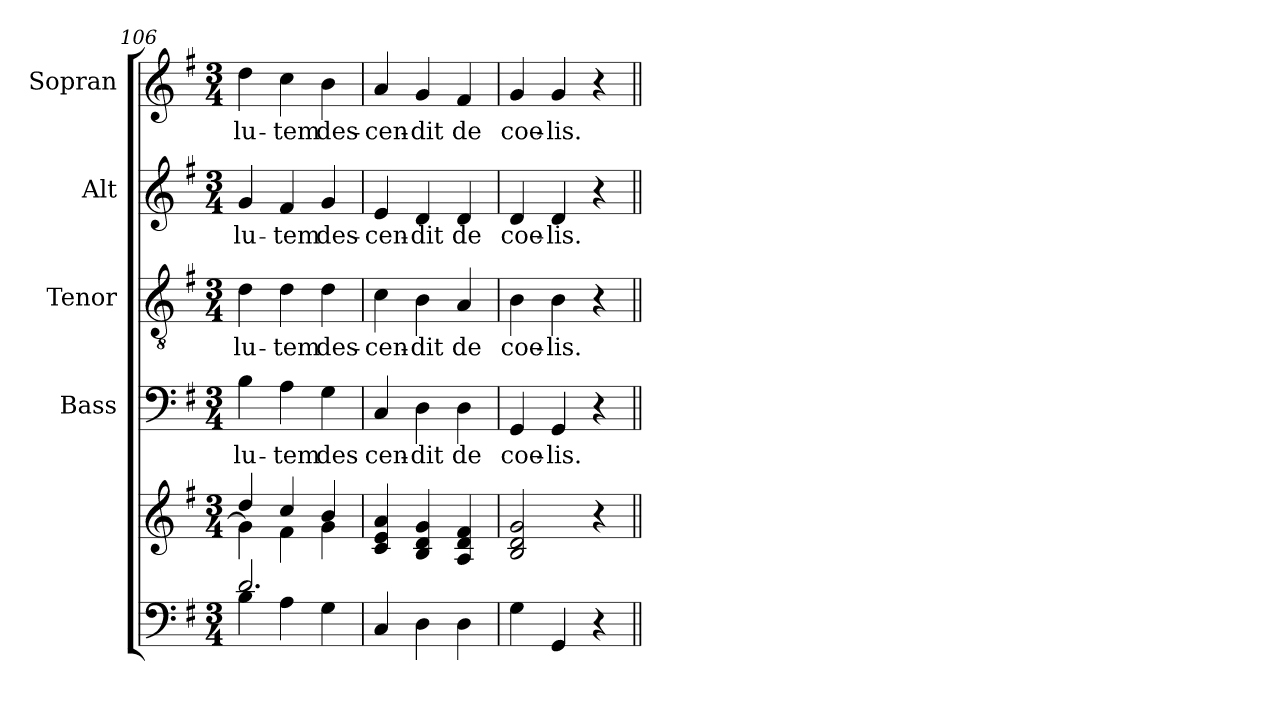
**kern	**kern	**kern	**text	**kern	**text	**kern	**text	**kern	**text
*part5	*part5	*part4	*part4	*part3	*part3	*part2	*part2	*part1	*part1
*staff6	*staff5	*staff4	*staff4	*staff3	*staff3	*staff2	*staff2	*staff1	*staff1
*	*	*I"Bass	*	*I"Tenor	*	*I"Alt	*	*I"Sopran	*
*	*	*I'B.	*	*I'T.	*	*I'A.	*	*I'S.	*
*clefF4	*clefG2	*clefF4	*	*clefGv2	*	*clefG2	*	*clefG2	*
*k[f#]	*k[f#]	*k[f#]	*	*k[f#]	*	*k[f#]	*	*k[f#]	*
*G:	*G:	*G:	*	*G:	*	*G:	*	*G:	*
*M3/4	*M3/4	*M3/4	*	*M3/4	*	*M3/4	*	*M3/4	*
=106	=106	=106	=106	=106	=106	=106	=106	=106	=106
*^	*^	*	*	*	*	*	*	*	*
!	!	!	!	!	!LO:LY:b	!	!LO:LY:b	!	!LO:LY:b	!	!LO:LY:b
2.d/	4B\	4dd/	4g\]	4B\	-lu-	4d\	-lu-	4g/	-lu-	4dd\	-lu-
!	!	!	!	!	!LO:LY:b	!	!LO:LY:b	!	!LO:LY:b	!	!LO:LY:b
.	4A\	4cc/	4f#\	4A\	-tem	4d\	-tem	4f#/	-tem	4cc\	-tem
!	!	!	!	!	!LO:LY:b	!	!LO:LY:b	!	!LO:LY:b	!	!LO:LY:b
.	4G\	4b/	4g\	4G\	des	4d\	des-	4g/	des-	4b\	des-
=107	=107	=107	=107	=107	=107	=107	=107	=107	=107	=107	=107
!	!	!	!	!	!LO:LY:b	!	!LO:LY:b	!	!LO:LY:b	!	!LO:LY:b
*v	*v	*	*	*	*	*	*	*	*	*	*
*	*v	*v	*	*	*	*	*	*	*	*
4C/	4c/ 4e/ 4a/	4C/	cen-	4c\	-cen-	4e/	-cen-	4a/	-cen-
!	!	!	!LO:LY:b	!	!LO:LY:b	!	!LO:LY:b	!	!LO:LY:b
4D\	4B/ 4d/ 4g/	4D\	-dit	4B\	-dit	4d/	-dit	4g/	-dit
!	!	!	!LO:LY:b	!	!LO:LY:b	!	!LO:LY:b	!	!LO:LY:b
4D\	4A/ 4d/ 4f#/	4D\	de	4A/	de	4d/	de	4f#/	de
=108	=108	=108	=108	=108	=108	=108	=108	=108	=108
!	!	!	!LO:LY:b	!	!LO:LY:b	!	!LO:LY:b	!	!LO:LY:b
4G\	2B/ 2d/ 2g/	4GG/	coe-	4B\	coe-	4d/	coe-	4g/	coe-
!	!	!	!LO:LY:b	!	!LO:LY:b	!	!LO:LY:b	!	!LO:LY:b
4GG/	.	4GG/	-lis.	4B\	-lis.	4d/	-lis.	4g/	-lis.
4r	4r	4r	.	4r	.	4r	.	4r	.
=||	=||	=||	=||	=||	=||	=||	=||	=||	=||
*-	*-	*-	*-	*-	*-	*-	*-	*-	*-
